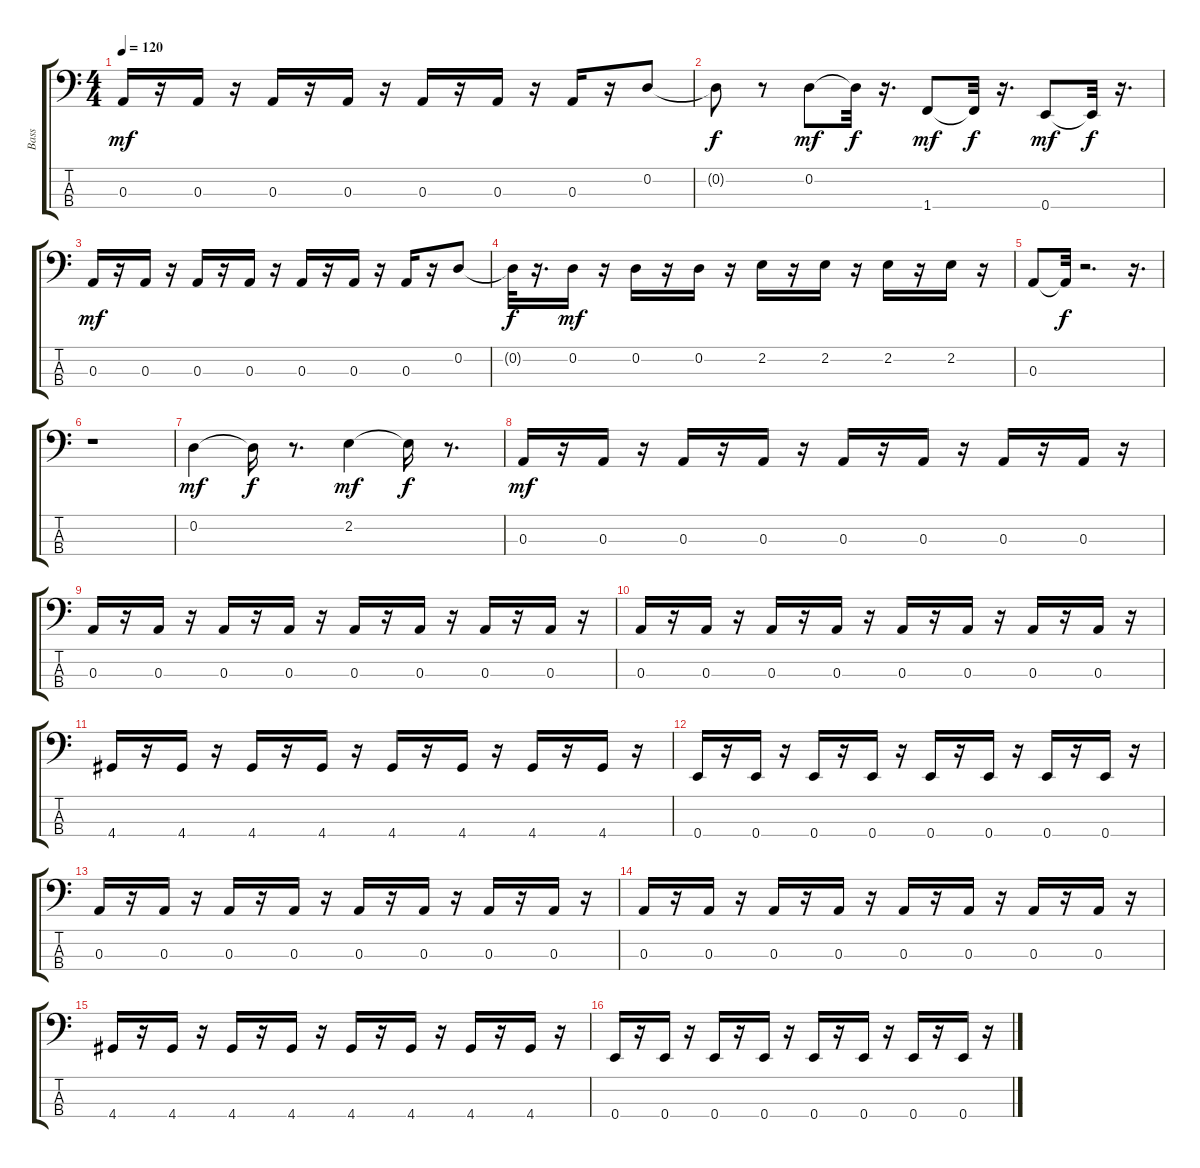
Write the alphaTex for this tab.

\track ("Bass" "Bass") {instrument fretlessbass}
\staff {score tabs}
\tuning (G2 D2 A1 E1) {hide}
\ts (4 4)
\tempo 120
\clef f4
\ks c
0.3.16{dy mf} r.16 0.3.16 r.16 0.3.16 r.16 0.3.16 r.16 0.3.16 r.16 0.3.16 r.16 0.3.16 r.16 0.2.8 |
0.2{t}.8{dy f} r.8 0.2.8{dy mf} 0.2{t}.32{dy f} r.16{d} 1.4.8{dy mf} 1.4{t}.32{dy f} r.16{d} 0.4.8{dy mf} 0.4{t}.32{dy f} r.16{d} |
0.3.16{dy mf} r.16 0.3.16 r.16 0.3.16 r.16 0.3.16 r.16 0.3.16 r.16 0.3.16 r.16 0.3.16 r.16 0.2.8 |
0.2{t}.32{dy f} r.16{d} 0.2.16{dy mf} r.16 0.2.16 r.16 0.2.16 r.16 2.2.16 r.16 2.2.16 r.16 2.2.16 r.16 2.2.16 r.16 |
0.3.8 0.3{t}.32{dy f} r.2{d} r.16{d} |
r.1 |
0.2.4{dy mf} 0.2{t}.16{dy f} r.8{d} 2.2.4{dy mf} 2.2{t}.16{dy f} r.8{d} |
0.3.16{dy mf} r.16 0.3.16 r.16 0.3.16 r.16 0.3.16 r.16 0.3.16 r.16 0.3.16 r.16 0.3.16 r.16 0.3.16 r.16 |
0.3.16 r.16 0.3.16 r.16 0.3.16 r.16 0.3.16 r.16 0.3.16 r.16 0.3.16 r.16 0.3.16 r.16 0.3.16 r.16 |
0.3.16 r.16 0.3.16 r.16 0.3.16 r.16 0.3.16 r.16 0.3.16 r.16 0.3.16 r.16 0.3.16 r.16 0.3.16 r.16 |
4.4.16 r.16 4.4.16 r.16 4.4.16 r.16 4.4.16 r.16 4.4.16 r.16 4.4.16 r.16 4.4.16 r.16 4.4.16 r.16 |
0.4.16 r.16 0.4.16 r.16 0.4.16 r.16 0.4.16 r.16 0.4.16 r.16 0.4.16 r.16 0.4.16 r.16 0.4.16 r.16 |
0.3.16 r.16 0.3.16 r.16 0.3.16 r.16 0.3.16 r.16 0.3.16 r.16 0.3.16 r.16 0.3.16 r.16 0.3.16 r.16 |
0.3.16 r.16 0.3.16 r.16 0.3.16 r.16 0.3.16 r.16 0.3.16 r.16 0.3.16 r.16 0.3.16 r.16 0.3.16 r.16 |
4.4.16 r.16 4.4.16 r.16 4.4.16 r.16 4.4.16 r.16 4.4.16 r.16 4.4.16 r.16 4.4.16 r.16 4.4.16 r.16 |
0.4.16 r.16 0.4.16 r.16 0.4.16 r.16 0.4.16 r.16 0.4.16 r.16 0.4.16 r.16 0.4.16 r.16 0.4.16 r.16
